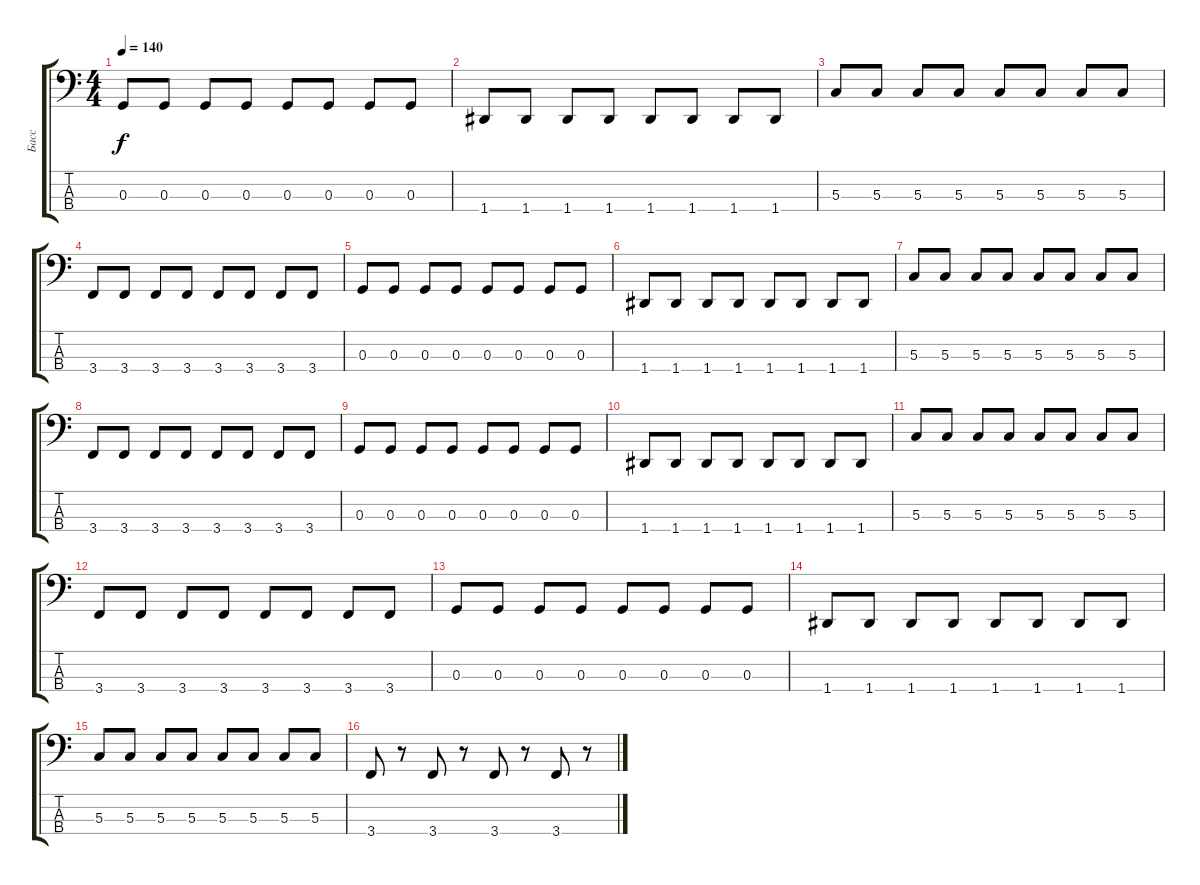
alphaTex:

\track ("Басс" "Басс") {instrument electricbassfinger}
\staff {score tabs}
\tuning (F2 C2 G1 D1) {hide}
\ts (4 4)
\tempo 140
\clef f4
\ks c
0.3.8{dy f} 0.3.8 0.3.8 0.3.8 0.3.8 0.3.8 0.3.8 0.3.8 |
1.4.8 1.4.8 1.4.8 1.4.8 1.4.8 1.4.8 1.4.8 1.4.8 |
5.3.8 5.3.8 5.3.8 5.3.8 5.3.8 5.3.8 5.3.8 5.3.8 |
3.4.8 3.4.8 3.4.8 3.4.8 3.4.8 3.4.8 3.4.8 3.4.8 |
0.3.8 0.3.8 0.3.8 0.3.8 0.3.8 0.3.8 0.3.8 0.3.8 |
1.4.8 1.4.8 1.4.8 1.4.8 1.4.8 1.4.8 1.4.8 1.4.8 |
5.3.8 5.3.8 5.3.8 5.3.8 5.3.8 5.3.8 5.3.8 5.3.8 |
3.4.8 3.4.8 3.4.8 3.4.8 3.4.8 3.4.8 3.4.8 3.4.8 |
0.3.8 0.3.8 0.3.8 0.3.8 0.3.8 0.3.8 0.3.8 0.3.8 |
1.4.8 1.4.8 1.4.8 1.4.8 1.4.8 1.4.8 1.4.8 1.4.8 |
5.3.8 5.3.8 5.3.8 5.3.8 5.3.8 5.3.8 5.3.8 5.3.8 |
3.4.8 3.4.8 3.4.8 3.4.8 3.4.8 3.4.8 3.4.8 3.4.8 |
0.3.8 0.3.8 0.3.8 0.3.8 0.3.8 0.3.8 0.3.8 0.3.8 |
1.4.8 1.4.8 1.4.8 1.4.8 1.4.8 1.4.8 1.4.8 1.4.8 |
5.3.8 5.3.8 5.3.8 5.3.8 5.3.8 5.3.8 5.3.8 5.3.8 |
3.4.8 r.8 3.4.8 r.8 3.4.8 r.8 3.4.8 r.8
